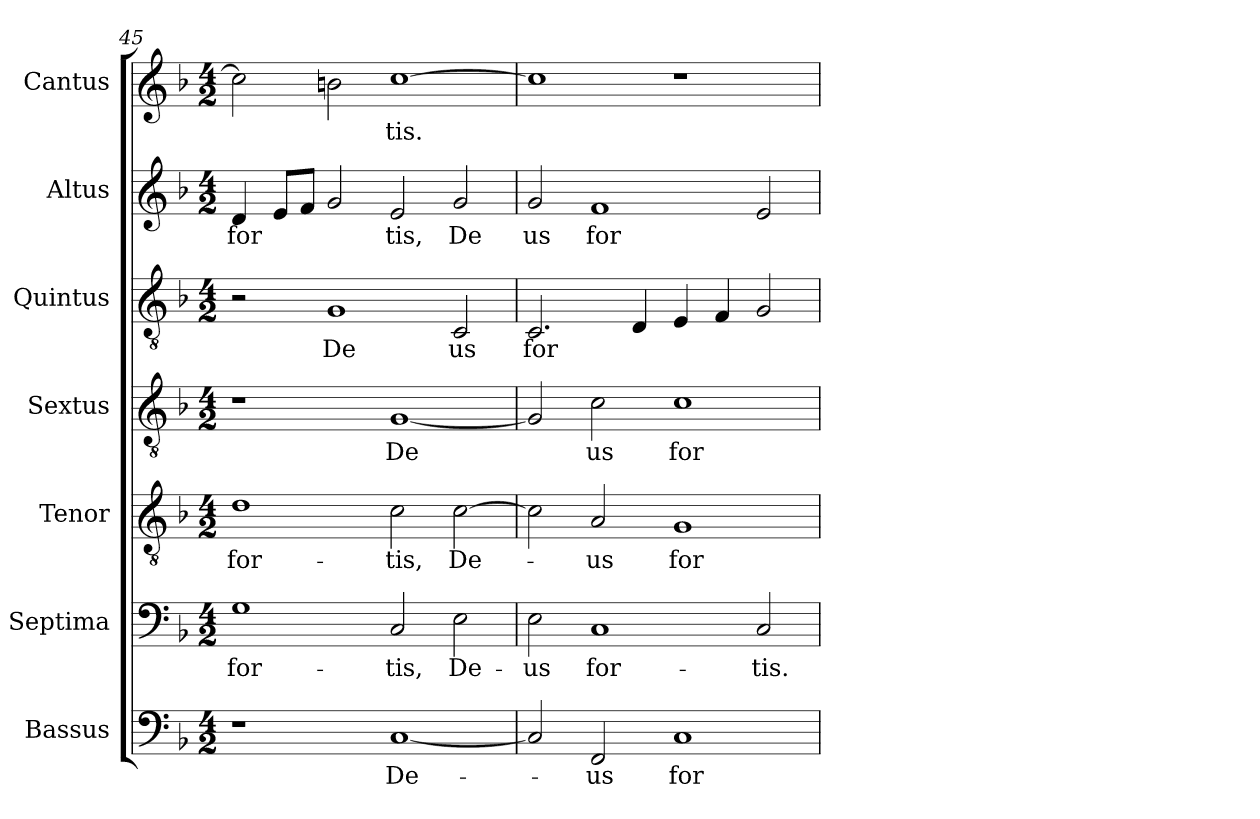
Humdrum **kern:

**kern	**text	**kern	**text	**kern	**text	**kern	**text	**kern	**text	**kern	**text	**kern	**text
*part7	*part7	*part6	*part6	*part5	*part5	*part4	*part4	*part3	*part3	*part2	*part2	*part1	*part1
*staff7	*staff7	*staff6	*staff6	*staff5	*staff5	*staff4	*staff4	*staff3	*staff3	*staff2	*staff2	*staff1	*staff1
*I"Bassus	*	*I"Septima	*	*I"Tenor	*	*I"Sextus	*	*I"Quintus	*	*I"Altus	*	*I"Cantus	*
*clefF4	*	*clefF4	*	*clefGv2	*	*clefGv2	*	*clefGv2	*	*clefG2	*	*clefG2	*
*k[b-]	*	*k[b-]	*	*k[b-]	*	*k[b-]	*	*k[b-]	*	*k[b-]	*	*k[b-]	*
*F:	*	*F:	*	*F:	*	*F:	*	*F:	*	*F:	*	*F:	*
*M4/2	*	*M4/2	*	*M4/2	*	*M4/2	*	*M4/2	*	*M4/2	*	*M4/2	*
=45	=45	=45	=45	=45	=45	=45	=45	=45	=45	=45	=45	=45	=45
!	!	!	!LO:LY:b:cj	!	!LO:LY:b:cj	!	!	!	!	!	!LO:LY:b	!	!
1r	.	1G	for-	1d	for-	1r	.	2r	.	4d/	for	2cc\]	.
.	.	.	.	.	.	.	.	.	.	8e/L	.	.	.
.	.	.	.	.	.	.	.	.	.	8f/J	.	.	.
!	!	!	!	!	!	!	!	!	!LO:LY:b:cj	!	!	!	!
.	.	.	.	.	.	.	.	1G	De	2g/	.	2bn\	.
!	!LO:LY:b:cj	!	!LO:LY:b:cj	!	!LO:LY:b:cj	!	!LO:LY:b:cj	!	!	!	!LO:LY:b:cj	!	!LO:LY:b:cj
[<1C	De-	2C/	-tis,	2c\	-tis,	[<1G	De	.	.	2e/	tis,	[>1cc	tis.
!	!	!	!LO:LY:b:cj	!	!LO:LY:b	!	!	!	!LO:LY:b:cj	!	!LO:LY:b:cj	!	!
.	.	2E\	De-	[>2c\	De-	.	.	2C/	us	2g/	De	.	.
=46	=46	=46	=46	=46	=46	=46	=46	=46	=46	=46	=46	=46	=46
!	!	!	!LO:LY:b:cj	!	!	!	!	!	!LO:LY:b	!	!LO:LY:b:cj	!	!
2C/]	.	2E\	-us	2c\]	.	2G/]	.	2.C/	for	2g/	us	1cc]	.
!	!LO:LY:b:cj	!	!LO:LY:b:cj	!	!LO:LY:b:cj	!	!LO:LY:b:cj	!	!	!	!LO:LY:b:cj	!	!
2FF/	-us	1C	for-	2A/	-us	2c\	us	.	.	1f	for	.	.
.	.	.	.	.	.	.	.	4D/	.	.	.	.	.
!	!LO:LY:b:cj	!	!	!	!LO:LY:b:cj	!	!LO:LY:b:cj	!	!	!	!	!	!
1C	for-	.	.	1G	for-	1c	for	4E/	.	.	.	1r	.
.	.	.	.	.	.	.	.	4F/	.	.	.	.	.
!	!	!	!LO:LY:b:cj	!	!	!	!	!	!	!	!	!	!
.	.	2C/	-tis.	.	.	.	.	2G/	.	2e/	.	.	.
=	=	=	=	=	=	=	=	=	=	=	=	=	=
*-	*-	*-	*-	*-	*-	*-	*-	*-	*-	*-	*-	*-	*-
